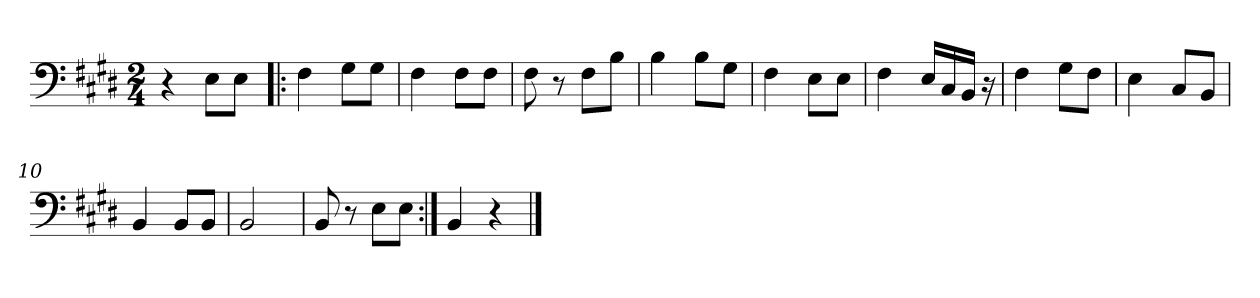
**kern
*part1
*staff1
*clefF4
*k[f#c#g#d#]
*M2/4
=1
4r
8E\L
8E\J
=2!|:
4F#\
8G#\L
8G#\J
=3
4F#\
8F#\L
8F#\J
=4
8F#\
8r
8F#\L
8B\J
=5
4B\
8B\L
8G#\J
=6
4F#\
8E\L
8E\J
=7
4F#\
16E/LL
16C#/
16BB/JJ
16r
=8
4F#\
8G#\L
8F#\J
=9
4E\
8C#/L
8BB/J
=10
4BB/
8BB/L
8BB/J
=11
2BB/
=12
8BB/
8r
8E\L
8E\J
=13:|!
4BB/
4r
==
*-
